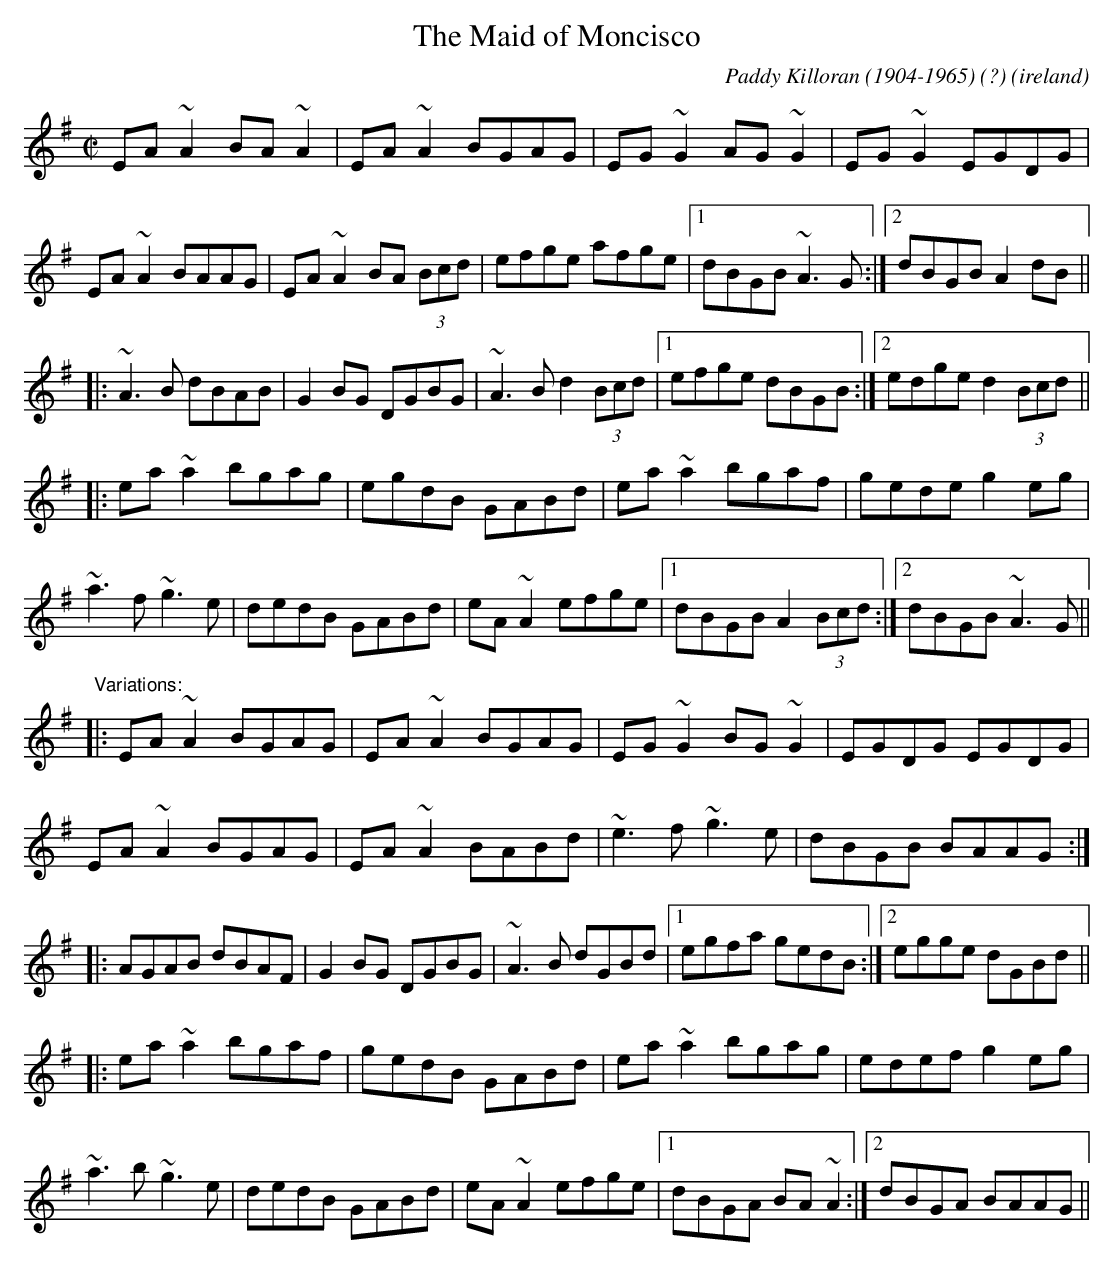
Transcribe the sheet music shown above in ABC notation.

X:1
T:Maid of Moncisco, The
O:ireland
C:Paddy Killoran (1904-1965) (?)
M:C|
K:Ador
EA~A2 BA~A2|EA~A2 BGAG|EG~G2 AG~G2|EG~G2 EGDG|
EA~A2 BAAG|EA~A2 BA (3Bcd|efge afge|1 dBGB ~A3G:|2 dBGB A2dB||
|:~A3B dBAB|G2BG DGBG|~A3B d2 (3Bcd|1 efge dBGB:|2 edge d2 (3Bcd||
|:ea~a2 bgag|egdB GABd|ea~a2 bgaf|gede g2eg|
~a3f ~g3e|dedB GABd|eA~A2 efge|1 dBGB A2 (3Bcd:|2 dBGB ~A3G||
"Variations:"
|:EA~A2 BGAG|EA~A2 BGAG|EG~G2 BG~G2|EGDG EGDG|
EA~A2 BGAG|EA~A2 BABd|~e3f ~g3e|dBGB BAAG:|
|:AGAB dBAF|G2BG DGBG|~A3B dGBd|1 egfa gedB:|2 egge dGBd||
|:ea~a2 bgaf|gedB GABd|ea~a2 bgag|edef g2eg|
~a3b ~g3e|dedB GABd|eA~A2 efge|1 dBGA BA~A2:|2 dBGA BAAG||
